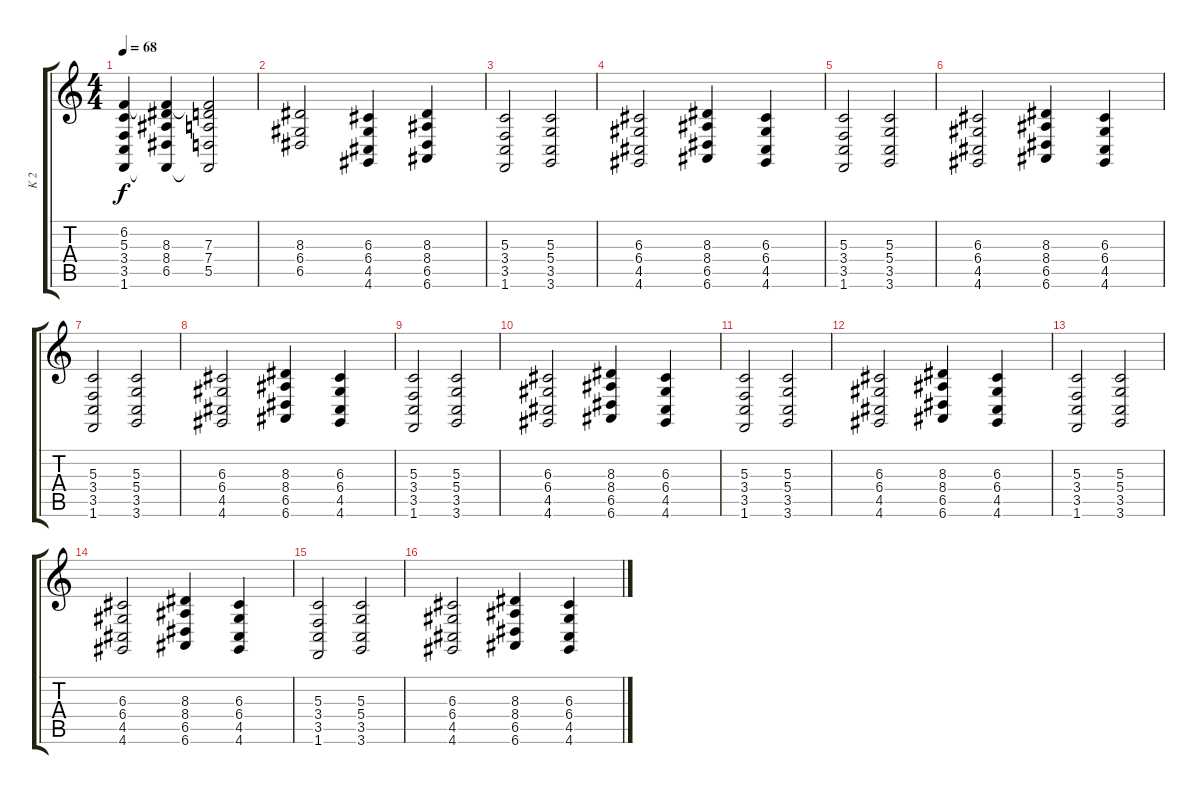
\track ("K 2" "K 2") {instrument synthstrings1}
\staff {score tabs}
\tuning (E4 B3 G3 D3 A2 E2) {hide}
\ts (4 4)
\tempo 68
\clef g2
\ks c
(6.2 5.3 3.4 3.5 1.6).4{dy f} (6.2{t} 8.3 8.4 6.5 1.6{t}).4 (6.2{t} 7.3 7.4 5.5 1.6{t}).2 |
(8.3 6.4 6.5).2 (6.3 6.4 4.5 4.6).4 (8.3 8.4 6.5 6.6).4 |
\section ("" "")
(5.3 3.4 3.5 1.6).2 (5.3 5.4 3.5 3.6).2 |
(6.3 6.4 4.5 4.6).2 (8.3 8.4 6.5 6.6).4 (6.3 6.4 4.5 4.6).4 |
(5.3 3.4 3.5 1.6).2 (5.3 5.4 3.5 3.6).2 |
(6.3 6.4 4.5 4.6).2 (8.3 8.4 6.5 6.6).4 (6.3 6.4 4.5 4.6).4 |
\section ("" "")
(5.3 3.4 3.5 1.6).2 (5.3 5.4 3.5 3.6).2 |
(6.3 6.4 4.5 4.6).2 (8.3 8.4 6.5 6.6).4 (6.3 6.4 4.5 4.6).4 |
(5.3 3.4 3.5 1.6).2 (5.3 5.4 3.5 3.6).2 |
(6.3 6.4 4.5 4.6).2 (8.3 8.4 6.5 6.6).4 (6.3 6.4 4.5 4.6).4 |
(5.3 3.4 3.5 1.6).2 (5.3 5.4 3.5 3.6).2 |
(6.3 6.4 4.5 4.6).2 (8.3 8.4 6.5 6.6).4 (6.3 6.4 4.5 4.6).4 |
(5.3 3.4 3.5 1.6).2 (5.3 5.4 3.5 3.6).2 |
(6.3 6.4 4.5 4.6).2 (8.3 8.4 6.5 6.6).4 (6.3 6.4 4.5 4.6).4 |
(5.3 3.4 3.5 1.6).2 (5.3 5.4 3.5 3.6).2 |
(6.3 6.4 4.5 4.6).2 (8.3 8.4 6.5 6.6).4 (6.3 6.4 4.5 4.6).4
